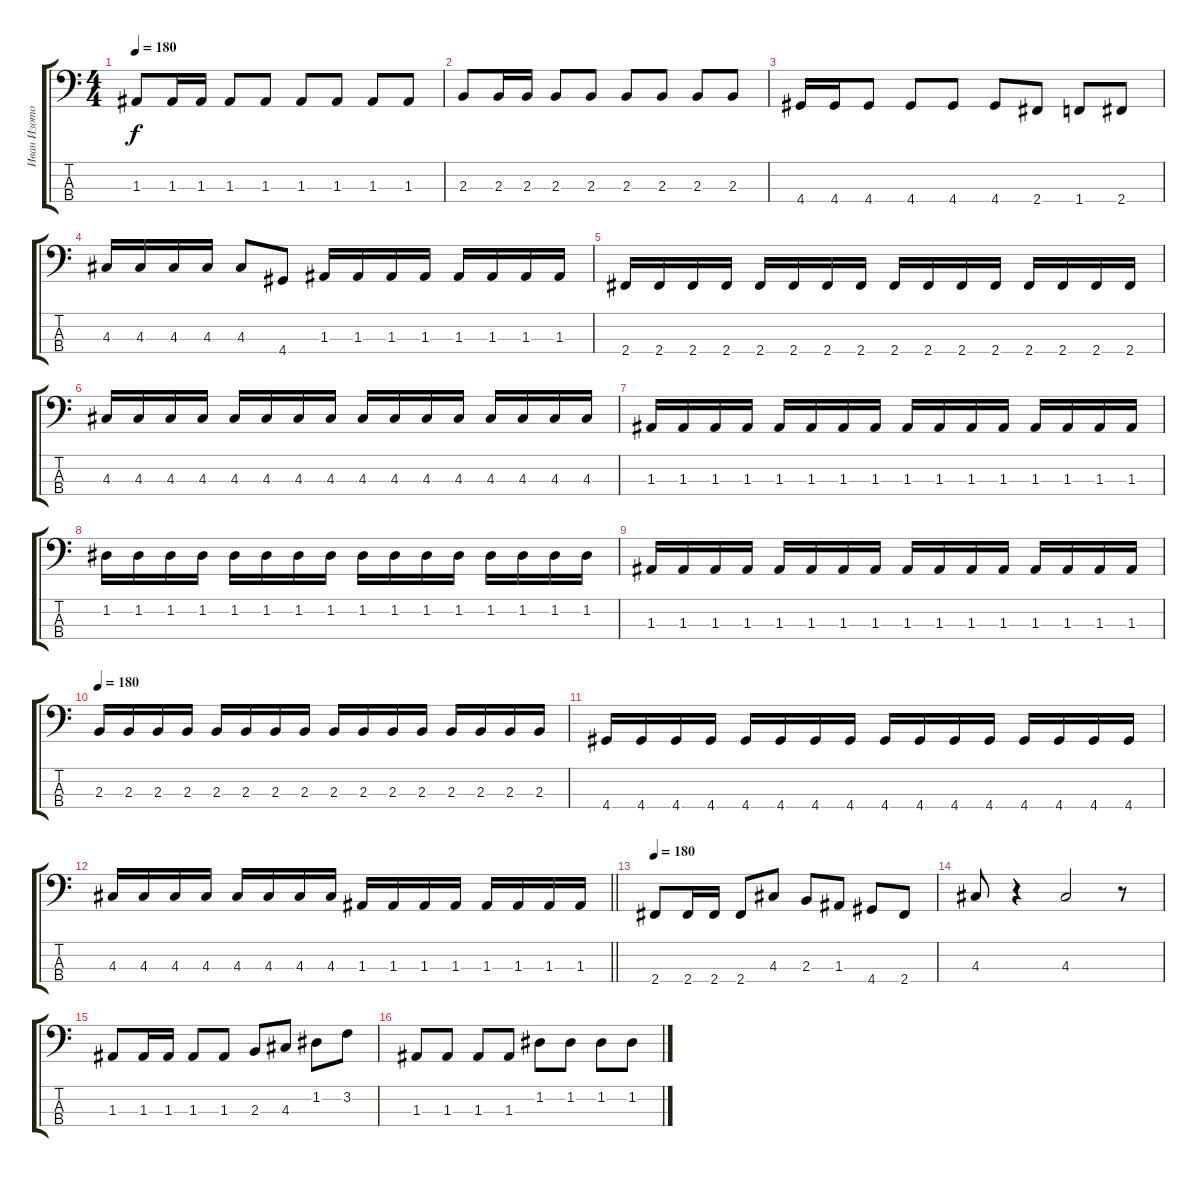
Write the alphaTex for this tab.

\track ("Иван Изотов" "Иван Изото") {instrument electricbasspick}
\staff {score tabs}
\tuning (G2 D2 A1 E1) {hide}
\ts (4 4)
\tempo 180
\clef f4
\ks c
1.3.8{dy f} 1.3.16 1.3.16 1.3.8 1.3.8 1.3.8 1.3.8 1.3.8 1.3.8 |
2.3.8 2.3.16 2.3.16 2.3.8 2.3.8 2.3.8 2.3.8 2.3.8 2.3.8 |
4.4.16 4.4.16 4.4.8 4.4.8 4.4.8 4.4.8 2.4.8 1.4.8 2.4.8 |
4.3.16 4.3.16 4.3.16 4.3.16 4.3.8 4.4.8 1.3.16 1.3.16 1.3.16 1.3.16 1.3.16 1.3.16 1.3.16 1.3.16 |
2.4.16 2.4.16 2.4.16 2.4.16 2.4.16 2.4.16 2.4.16 2.4.16 2.4.16 2.4.16 2.4.16 2.4.16 2.4.16 2.4.16 2.4.16 2.4.16 |
4.3.16 4.3.16 4.3.16 4.3.16 4.3.16 4.3.16 4.3.16 4.3.16 4.3.16 4.3.16 4.3.16 4.3.16 4.3.16 4.3.16 4.3.16 4.3.16 |
1.3.16 1.3.16 1.3.16 1.3.16 1.3.16 1.3.16 1.3.16 1.3.16 1.3.16 1.3.16 1.3.16 1.3.16 1.3.16 1.3.16 1.3.16 1.3.16 |
1.2.16 1.2.16 1.2.16 1.2.16 1.2.16 1.2.16 1.2.16 1.2.16 1.2.16 1.2.16 1.2.16 1.2.16 1.2.16 1.2.16 1.2.16 1.2.16 |
1.3.16 1.3.16 1.3.16 1.3.16 1.3.16 1.3.16 1.3.16 1.3.16 1.3.16 1.3.16 1.3.16 1.3.16 1.3.16 1.3.16 1.3.16 1.3.16 |
\tempo 180
2.3.16 2.3.16 2.3.16 2.3.16 2.3.16 2.3.16 2.3.16 2.3.16 2.3.16 2.3.16 2.3.16 2.3.16 2.3.16 2.3.16 2.3.16 2.3.16 |
4.4.16 4.4.16 4.4.16 4.4.16 4.4.16 4.4.16 4.4.16 4.4.16 4.4.16 4.4.16 4.4.16 4.4.16 4.4.16 4.4.16 4.4.16 4.4.16 |
\barLineRight lightlight
4.3.16 4.3.16 4.3.16 4.3.16 4.3.16 4.3.16 4.3.16 4.3.16 1.3.16 1.3.16 1.3.16 1.3.16 1.3.16 1.3.16 1.3.16 1.3.16 |
\tempo 180
2.4.8 2.4.16 2.4.16 2.4.8 4.3.8 2.3.8 1.3.8 4.4.8 2.4.8 |
4.3.8 r.4 4.3.2 r.8 |
1.3.8 1.3.16 1.3.16 1.3.8 1.3.8 2.3.8 4.3.8 1.2.8 3.2.8 |
1.3.8 1.3.8 1.3.8 1.3.8 1.2.8 1.2.8 1.2.8 1.2.8
